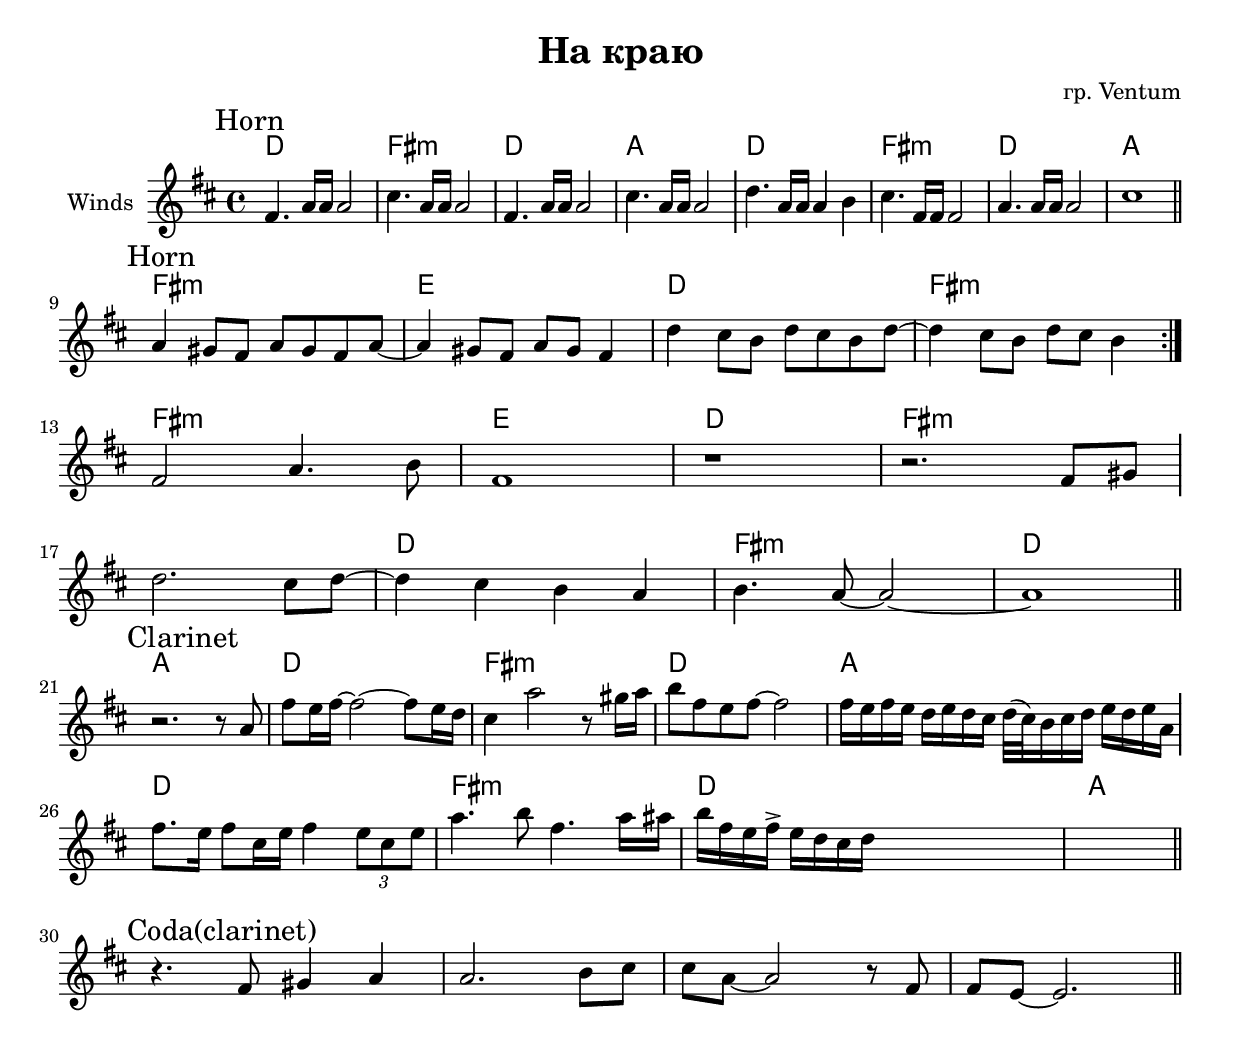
\version "2.18.2"

\header {
	title = "На краю"
	composer = "гр. Ventum"
}

longBar = #(define-music-function (parser location ) ( ) #{ \once \override Staff.BarLine.bar-extent = #'(-3 . 3) #})
% xx = {\improvisationOn \absolute {b'16} \improvisationOff}

HrmI = \chordmode {d1 fis:m d a}
HrmII = \chordmode {fis:m e d fis:m} % уточнить!

PI = {
	\tag #'Harmony {
		\HrmI 
		\HrmI 
	}
	\tag #'Winds {
		\mark \markup "Horn" 
		\transpose bes c'{
			\relative c'{e4. g16 g g2 | b4. g16 g g2  } 
			\relative c'{e4. g16 g g2 | b4. g16 g g2  } \longBar
			\relative c''{c4. g16 g g4 a | b4. e,16 e e2  } 
			\relative c''{g4. g16 g g2 | b1  } 
			\bar "||"
		}
	}
}
%{
PII = {
	\tag #'Harmony {
		\HrmII 
	}
	\tag #'Winds {
		\mark \markup "Horn (old)" 
		\transpose bes c'{
			\repeat volta 2{
				\relative c'{e4 g2 g8. e16 | fis1 | g4. e8 c'4. g8  | fis8 e8~e2. | }
			}
		}
	}
}
%}

PIIa = {
	\tag #'Harmony {
		\HrmII
		\HrmII
	}
	\tag #'Winds {
		\mark \markup "Horn"
		\repeat volta 2{
			\relative c''{a4 gis8 fis a gis fis a~ | a4 gis8 fis a gis fis4 | }
			\relative c''{d4 cis8 b d cis b d~| d4 cis8 b d cis b4 |}
		} \break
		\relative c'{ fis2 a4. b8 | fis1 | r1 | r2. fis8 gis \longBar d'2. cis8 d~ | d4 cis b a | b4. a8~a2~ | a1 \bar "||" }
	}
}

PIII = {
	\tag #'Harmony {
		s1
		\HrmI
		\HrmI
	}
	\tag #'Winds {
		\mark \markup "Clarinet" 
		% по записи 2018-11-22
		\relative c''{r2. r8 a8 | 
			fis'8 e16 fis~fis2~fis8 e16 d | cis4 a'2 r8 gis16 a |
			b8 fis  e8 fis8~fis2 | fis16 e fis e  d e d cis  d32 (cis) b16 cis d e d e a, \longBar
		}
		\relative c''{
			fis8. e16 fis8 cis16 e fis4 \tuplet 3/2{ e8 cis e}| a4. b8 fis4. a16 ais |
			b16 fis e fis^>  e16 d cis d s2
		}

		s1 
		\bar "||"
	}
}

PIV = {
	\tag #'Harmony {
		\HrmI
	}
	\tag #'Winds {
		\mark \markup "Coda(clarinet)" 
		\transpose bes c'{
			\relative c'{ r4. e8 fis4 g | g2. a8 b | b8 g8~ g2 r8 e8 | e8 d8~d2. }
		}
		\bar "||"
	}
}

Music = {
	\PI \break
	% \PII \break
	\PIIa \break
	\PIII \break
	\PIV \break
}


<<
	\new ChordNames{
		\keepWithTag #'Harmony \Music
	}
	\new Staff{
		\clef treble 
		\time 4/4
		\key d \major
		\set Staff.instrumentName = "Winds"
		\compressFullBarRests
		\keepWithTag #'Winds \Music
	}
>>

